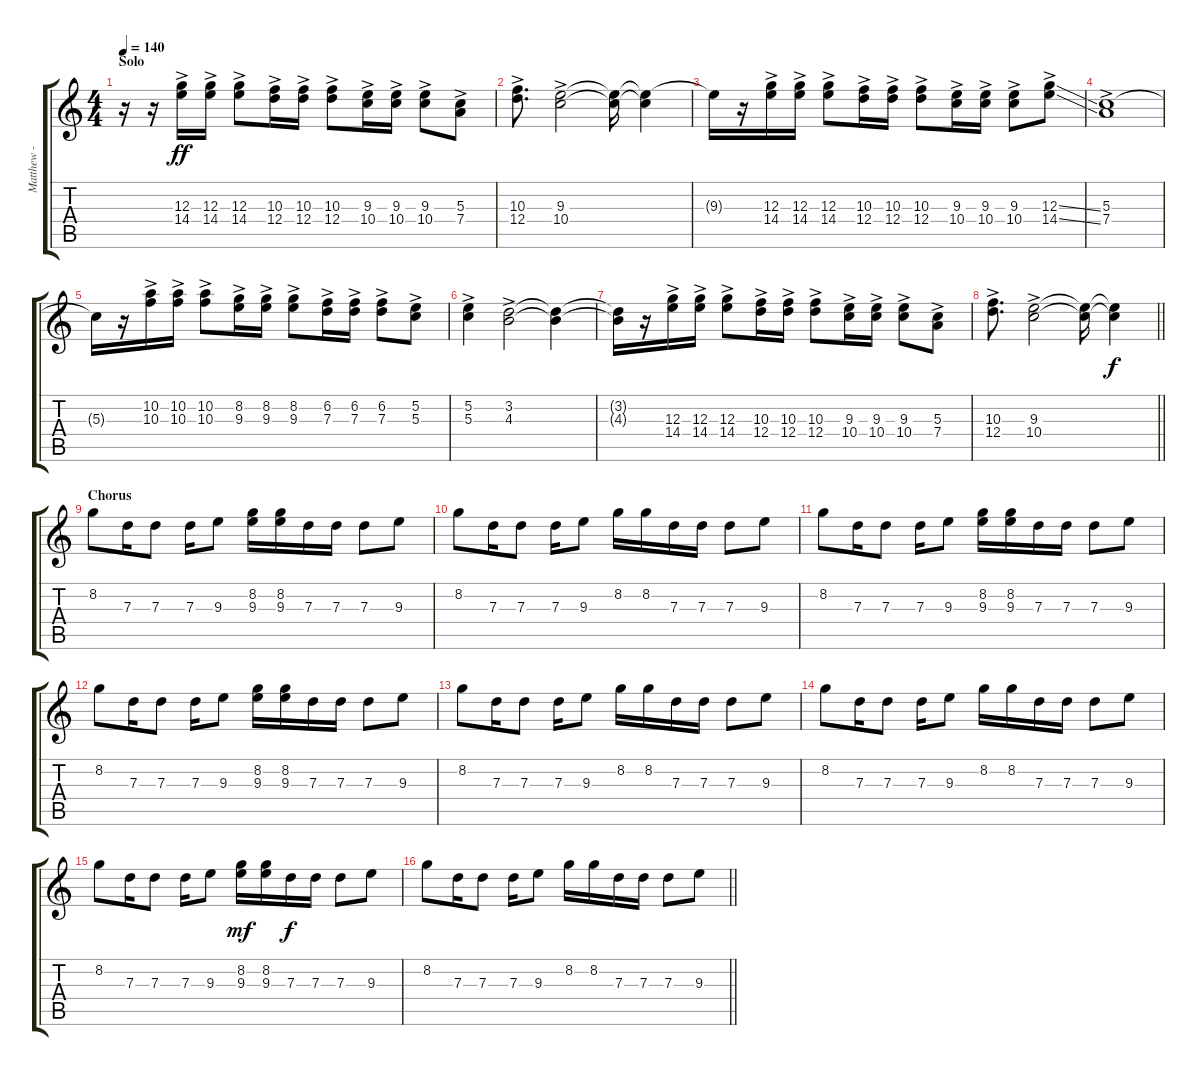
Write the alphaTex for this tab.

\track ("Matthew - Guitar MIDI " "Matthew - ") {instrument distortionguitar}
\staff {score tabs}
\tuning (E4 B3 G3 D3 A2 E2) {hide}
\ts (4 4)
\section ("" "Solo")
\tempo 140
\clef g2
\ks c
r.16{dy f} r.16 (12.3{ac} 14.4{ac}).16{dy ff} (12.3{ac} 14.4{ac}).16 (12.3{ac} 14.4{ac}).8 (10.3{ac} 12.4{ac}).16 (10.3{ac} 12.4{ac}).16 (10.3{ac} 12.4{ac}).8 (9.3{ac} 10.4{ac}).16 (9.3{ac} 10.4{ac}).16 (9.3{ac} 10.4{ac}).8 (5.3{ac} 7.4{ac}).8 |
(10.3{ac} 12.4{ac}).8{d} (9.3{ac} 10.4{ac}).2{volume 10} (9.3{t} 10.4{t}).16 (9.3{t} 10.4{t}).4 |
9.3{t}.16 r.16 (12.3{ac} 14.4{ac}).16{volume 13} (12.3{ac} 14.4{ac}).16 (12.3{ac} 14.4{ac}).8 (10.3{ac} 12.4{ac}).16 (10.3{ac} 12.4{ac}).16 (10.3{ac} 12.4{ac}).8 (9.3{ac} 10.4{ac}).16 (9.3{ac} 10.4{ac}).16 (9.3{ac} 10.4{ac}).8 (12.3{ss ac} 14.4{ss ac}).8 |
(5.3{ac} 7.4{ac}).1 |
5.3{t}.16 r.16 (10.2{ac} 10.3{ac}).16 (10.2{ac} 10.3{ac}).16 (10.2{ac} 10.3{ac}).8 (8.2{ac} 9.3{ac}).16 (8.2{ac} 9.3{ac}).16 (8.2{ac} 9.3{ac}).8 (6.2{ac} 7.3{ac}).16 (6.2{ac} 7.3{ac}).16 (6.2{ac} 7.3{ac}).8 (5.2{ac} 5.3{ac}).8 |
(5.2{ac} 5.3{ac}).4 (3.2{ac} 4.3{ac}).2 (3.2{t} 4.3{t}).4 |
(3.2{t} 4.3{t}).16 r.16 (12.3{ac} 14.4{ac}).16 (12.3{ac} 14.4{ac}).16 (12.3{ac} 14.4{ac}).8 (10.3{ac} 12.4{ac}).16 (10.3{ac} 12.4{ac}).16 (10.3{ac} 12.4{ac}).8 (9.3{ac} 10.4{ac}).16 (9.3{ac} 10.4{ac}).16 (9.3{ac} 10.4{ac}).8 (5.3{ac} 7.4{ac}).8 |
\barLineRight lightlight
(10.3{ac} 12.4{ac}).8{d} (9.3{ac} 10.4{ac}).2{volume 10} (9.3{t} 10.4{t}).16 (9.3{t} 10.4{t}).4{dy f} |
\section ("" "Chorus")
8.2.8{volume 13 instrument distortionguitar} 7.3.16 7.3.8 7.3.16 9.3.8 (8.2 9.3).16 (8.2 9.3).16 7.3.16 7.3.16 7.3.8 9.3.8 |
8.2.8 7.3.16 7.3.8 7.3.16 9.3.8 8.2.16 8.2.16 7.3.16 7.3.16 7.3.8 9.3.8 |
8.2.8 7.3.16 7.3.8 7.3.16 9.3.8 (8.2 9.3).16 (8.2 9.3).16 7.3.16 7.3.16 7.3.8 9.3.8 |
8.2.8 7.3.16 7.3.8 7.3.16 9.3.8 (8.2 9.3).16 (8.2 9.3).16 7.3.16 7.3.16 7.3.8 9.3.8 |
8.2.8 7.3.16 7.3.8 7.3.16 9.3.8 8.2.16 8.2.16 7.3.16 7.3.16 7.3.8 9.3.8 |
8.2.8 7.3.16 7.3.8 7.3.16 9.3.8 8.2.16 8.2.16 7.3.16 7.3.16 7.3.8 9.3.8 |
8.2.8 7.3.16 7.3.8 7.3.16 9.3.8 (8.2 9.3).16{dy mf} (8.2 9.3).16 7.3.16{dy f} 7.3.16 7.3.8 9.3.8 |
\barLineRight lightlight
8.2.8 7.3.16 7.3.8 7.3.16 9.3.8 8.2.16 8.2.16 7.3.16 7.3.16 7.3.8 9.3.8{volume 1}
